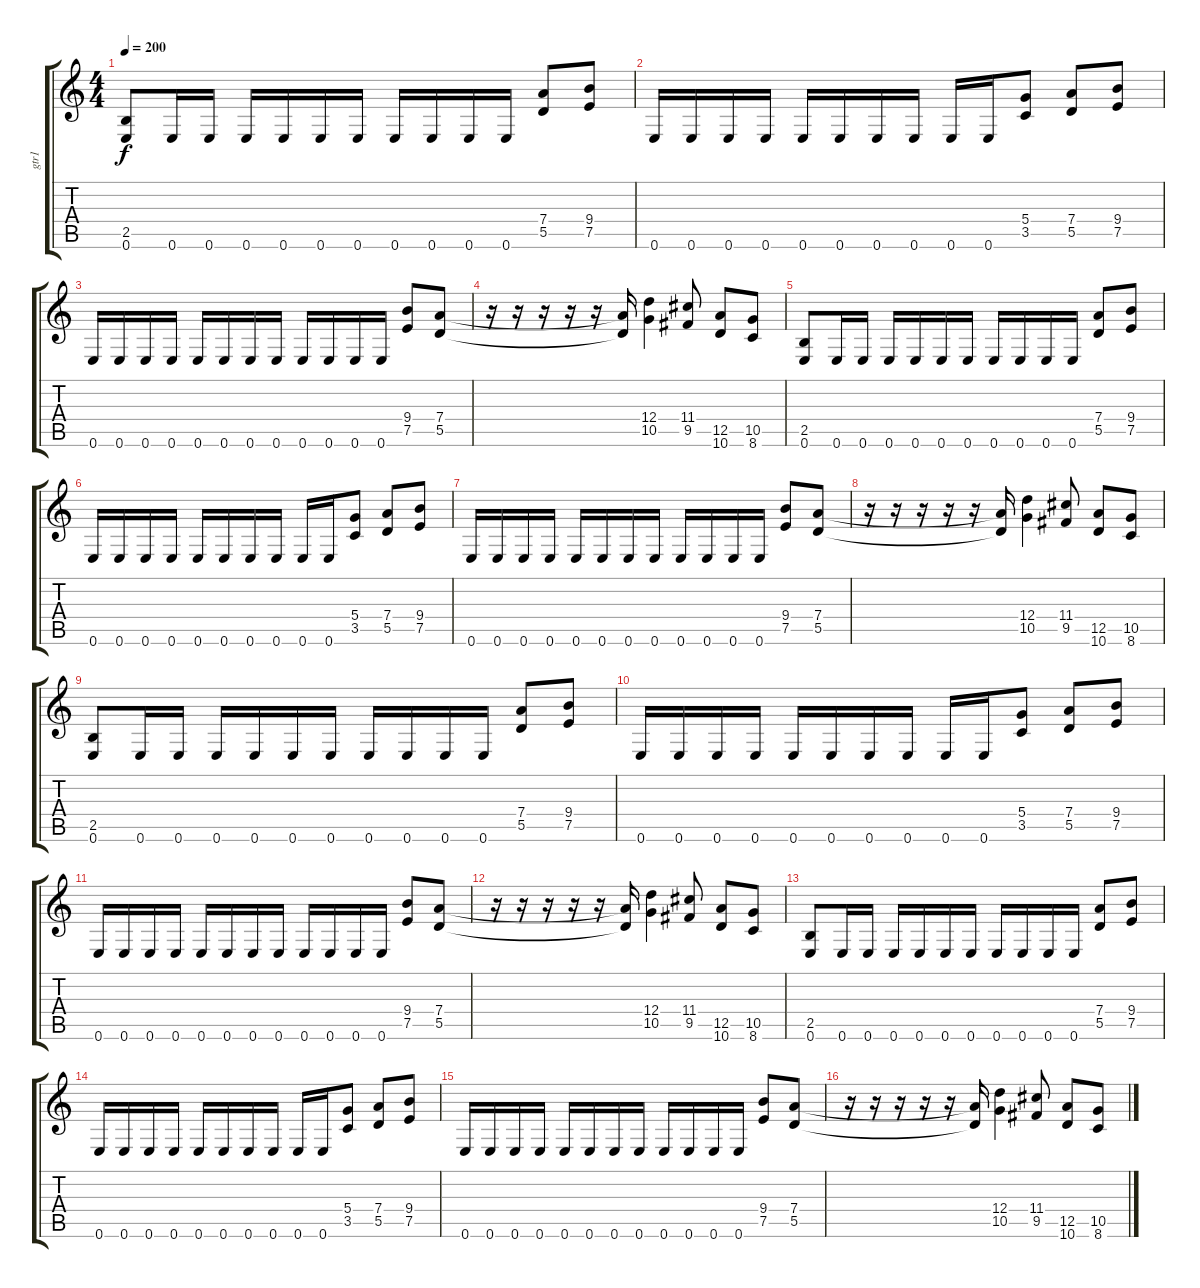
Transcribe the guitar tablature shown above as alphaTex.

\track ("gtr1" "gtr1") {instrument distortionguitar}
\staff {score tabs}
\tuning (E4 B3 G3 D3 A2 E2) {hide}
\ts (4 4)
\tempo 200
\clef g2
\ks c
(2.5 0.6).8{dy f} 0.6.16 0.6.16 0.6.16 0.6.16 0.6.16 0.6.16 0.6.16 0.6.16 0.6.16 0.6.16 (7.4 5.5).8 (9.4 7.5).8 |
0.6.16 0.6.16 0.6.16 0.6.16 0.6.16 0.6.16 0.6.16 0.6.16 0.6.16 0.6.16 (5.4 3.5).8 (7.4 5.5).8 (9.4 7.5).8 |
0.6.16 0.6.16 0.6.16 0.6.16 0.6.16 0.6.16 0.6.16 0.6.16 0.6.16 0.6.16 0.6.16 0.6.16 (9.4 7.5).8 (7.4 5.5).8 |
r.16 r.16 r.16 r.16 r.16 (7.4{t} 5.5{t}).16 (12.4 10.5).4 (11.4 9.5).8 (12.5 10.6).8 (10.5 8.6).8 |
(2.5 0.6).8 0.6.16 0.6.16 0.6.16 0.6.16 0.6.16 0.6.16 0.6.16 0.6.16 0.6.16 0.6.16 (7.4 5.5).8 (9.4 7.5).8 |
0.6.16 0.6.16 0.6.16 0.6.16 0.6.16 0.6.16 0.6.16 0.6.16 0.6.16 0.6.16 (5.4 3.5).8 (7.4 5.5).8 (9.4 7.5).8 |
0.6.16 0.6.16 0.6.16 0.6.16 0.6.16 0.6.16 0.6.16 0.6.16 0.6.16 0.6.16 0.6.16 0.6.16 (9.4 7.5).8 (7.4 5.5).8 |
r.16 r.16 r.16 r.16 r.16 (7.4{t} 5.5{t}).16 (12.4 10.5).4 (11.4 9.5).8 (12.5 10.6).8 (10.5 8.6).8 |
(2.5 0.6).8 0.6.16 0.6.16 0.6.16 0.6.16 0.6.16 0.6.16 0.6.16 0.6.16 0.6.16 0.6.16 (7.4 5.5).8 (9.4 7.5).8 |
0.6.16 0.6.16 0.6.16 0.6.16 0.6.16 0.6.16 0.6.16 0.6.16 0.6.16 0.6.16 (5.4 3.5).8 (7.4 5.5).8 (9.4 7.5).8 |
0.6.16 0.6.16 0.6.16 0.6.16 0.6.16 0.6.16 0.6.16 0.6.16 0.6.16 0.6.16 0.6.16 0.6.16 (9.4 7.5).8 (7.4 5.5).8 |
r.16 r.16 r.16 r.16 r.16 (7.4{t} 5.5{t}).16 (12.4 10.5).4 (11.4 9.5).8 (12.5 10.6).8 (10.5 8.6).8 |
(2.5 0.6).8 0.6.16 0.6.16 0.6.16 0.6.16 0.6.16 0.6.16 0.6.16 0.6.16 0.6.16 0.6.16 (7.4 5.5).8 (9.4 7.5).8 |
0.6.16 0.6.16 0.6.16 0.6.16 0.6.16 0.6.16 0.6.16 0.6.16 0.6.16 0.6.16 (5.4 3.5).8 (7.4 5.5).8 (9.4 7.5).8 |
0.6.16 0.6.16 0.6.16 0.6.16 0.6.16 0.6.16 0.6.16 0.6.16 0.6.16 0.6.16 0.6.16 0.6.16 (9.4 7.5).8 (7.4 5.5).8 |
r.16 r.16 r.16 r.16 r.16 (7.4{t} 5.5{t}).16 (12.4 10.5).4 (11.4 9.5).8 (12.5 10.6).8 (10.5 8.6).8
